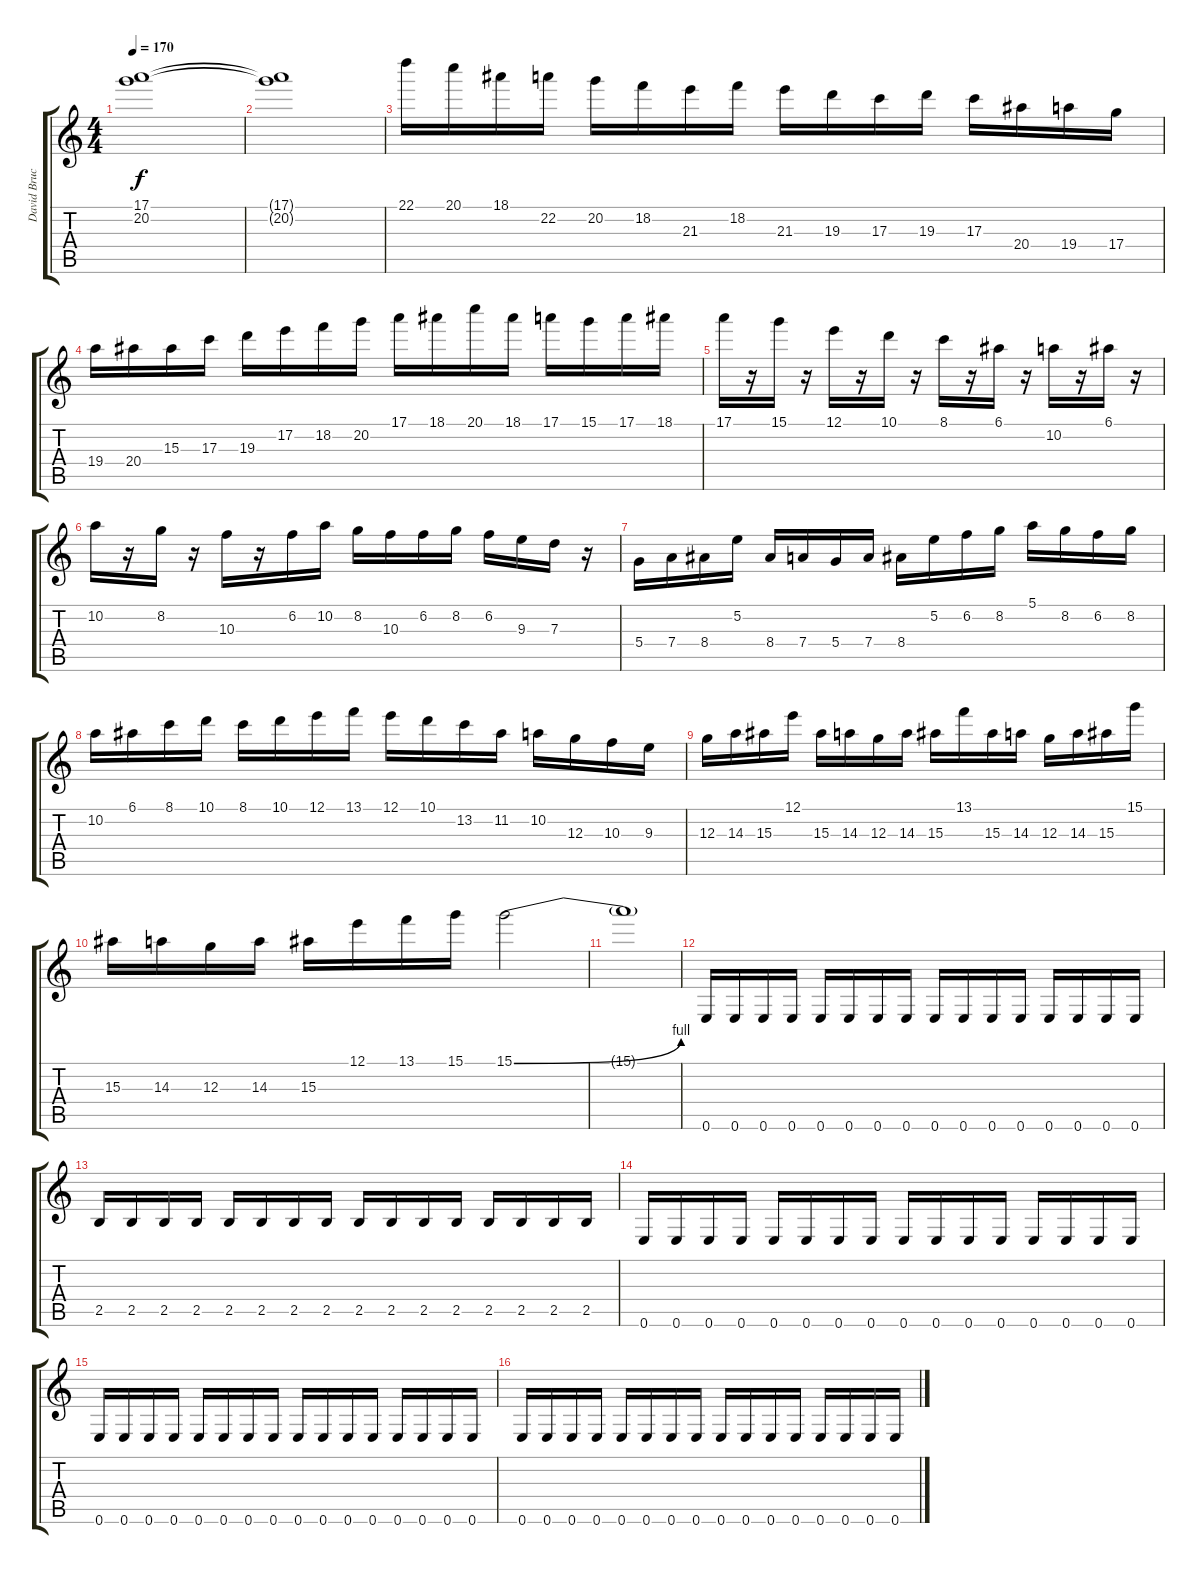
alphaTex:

\track ("David Bruck" "David Bruc") {instrument overdrivenguitar}
\staff {score tabs}
\tuning (E4 B3 G3 D3 A2 E2) {hide}
\ts (4 4)
\tempo 170
\clef g2
\ks c
(17.1{t} 20.2{t}).1{dy f} |
(17.1{t} 20.2{t}).1 |
22.1.16 20.1.16 18.1.16 22.2.16 20.2.16 18.2.16 21.3.16 18.2.16 21.3.16 19.3.16 17.3.16 19.3.16 17.3.16 20.4.16 19.4.16 17.4.16 |
19.4.16 20.4.16 15.3.16 17.3.16 19.3.16 17.2.16 18.2.16 20.2.16 17.1.16 18.1.16 20.1.16 18.1.16 17.1.16 15.1.16 17.1.16 18.1.16 |
17.1.16 r.16 15.1.16 r.16 12.1.16 r.16 10.1.16 r.16 8.1.16 r.16 6.1.16 r.16 10.2.16 r.16 6.1.16 r.16 |
10.2.16 r.16 8.2.16 r.16 10.3.16 r.16 6.2.16 10.2.16 8.2.16 10.3.16 6.2.16 8.2.16 6.2.16 9.3.16 7.3.16 r.16 |
5.4.16 7.4.16 8.4.16 5.2.16 8.4.16 7.4.16 5.4.16 7.4.16 8.4.16 5.2.16 6.2.16 8.2.16 5.1.16 8.2.16 6.2.16 8.2.16 |
10.2.16 6.1.16 8.1.16 10.1.16 8.1.16 10.1.16 12.1.16 13.1.16 12.1.16 10.1.16 13.2.16 11.2.16 10.2.16 12.3.16 10.3.16 9.3.16 |
12.3.16 14.3.16 15.3.16 12.1.16 15.3.16 14.3.16 12.3.16 14.3.16 15.3.16 13.1.16 15.3.16 14.3.16 12.3.16 14.3.16 15.3.16 15.1.16 |
15.3.16 14.3.16 12.3.16 14.3.16 15.3.16 12.1.16 13.1.16 15.1.16 15.1{be (bend 0 0 60 4)}.2 |
15.1{t}.1 |
0.6.16 0.6.16 0.6.16 0.6.16 0.6.16 0.6.16 0.6.16 0.6.16 0.6.16 0.6.16 0.6.16 0.6.16 0.6.16 0.6.16 0.6.16 0.6.16 |
2.5.16 2.5.16 2.5.16 2.5.16 2.5.16 2.5.16 2.5.16 2.5.16 2.5.16 2.5.16 2.5.16 2.5.16 2.5.16 2.5.16 2.5.16 2.5.16 |
0.6.16 0.6.16 0.6.16 0.6.16 0.6.16 0.6.16 0.6.16 0.6.16 0.6.16 0.6.16 0.6.16 0.6.16 0.6.16 0.6.16 0.6.16 0.6.16 |
0.6.16 0.6.16 0.6.16 0.6.16 0.6.16 0.6.16 0.6.16 0.6.16 0.6.16 0.6.16 0.6.16 0.6.16 0.6.16 0.6.16 0.6.16 0.6.16 |
0.6.16 0.6.16 0.6.16 0.6.16 0.6.16 0.6.16 0.6.16 0.6.16 0.6.16 0.6.16 0.6.16 0.6.16 0.6.16 0.6.16 0.6.16 0.6.16
